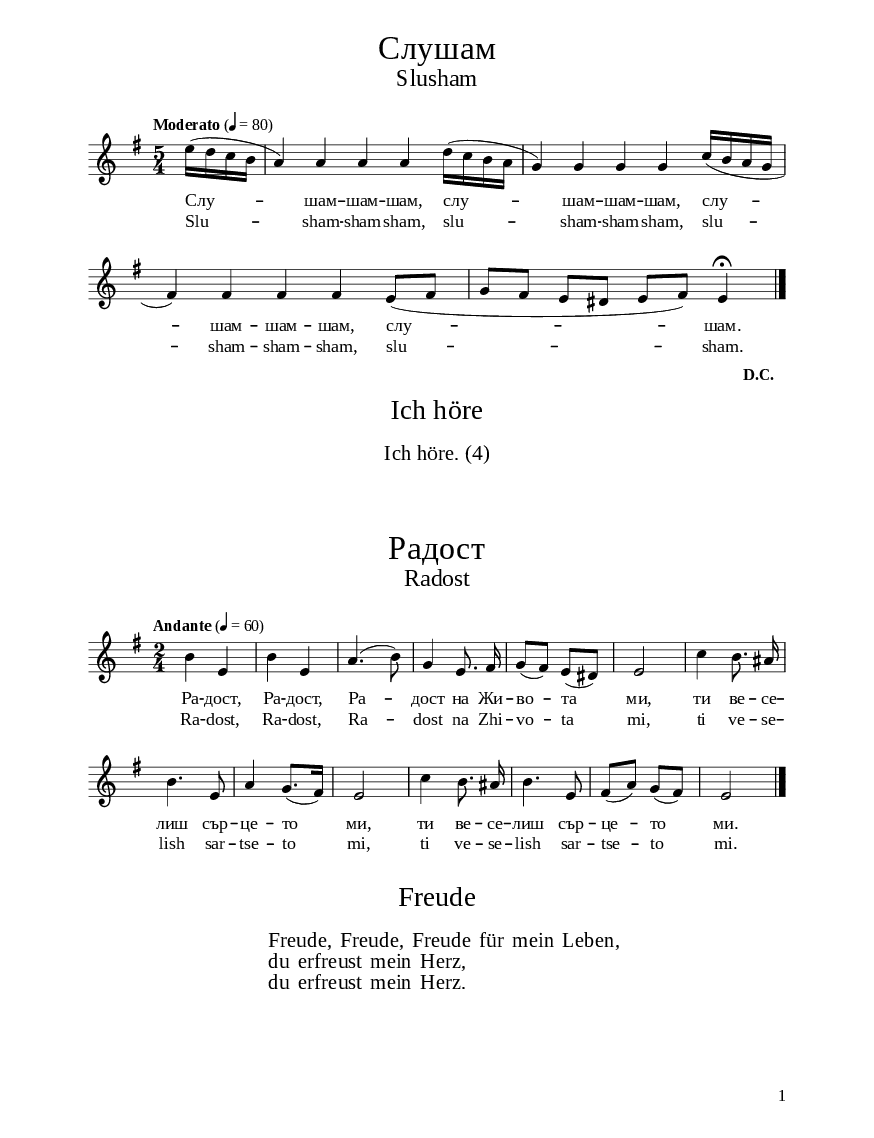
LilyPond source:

 \version "2.24.0"

% include paper part and global functions
\include "include/globals.ily"

\bookpart {
  \label #'ref174_2
  \tocItem \markup "Слушам – Slusham"
  \include "include/bookpart-paper.ily"
  \score {
    \include "include/score-layout.ily"
    \new Voice \absolute {
      \clef treble
      \key g \major
      \time 5/4
      \tempoFunc "Moderato" 4 "80"
      \autoBeamOff
      \partial 4
      e''16 ( [  d''16  c''16  b'16 ] | % 2
      a'4 ) a'4 a'4 a'4  d''16 (
      [  c''16  b'16  a'16 ] | % 3
      g'4 ) g'4 g'4 g'4 c''16 ( [
      b'16 a'16 g'16 ] \break | % 4
      fis'4 ) fis'4 fis'4 fis'4 e'8
      ( [ fis'8 ] | % 5
      g'8 [ fis'8 ] e'8 [ dis'8 ] \stemUp
      e'8 [ fis'8 ])  e'4 ^\fermata  \bar "|."
    }

    \addlyrics {
      Слу --    шам -- шам --
      шам, слу --    шам --
      шам -- шам, слу --
      шам -- шам -- шам, слу --
      шам.}
      \addlyrics {
        Slu --    sham -- sham --
        sham, slu --    sham --
        sham -- sham, slu --
        sham -- sham -- sham, slu --
        sham.}


        \header {
          title = \titleFunc "Слушам" "Slusham"
        }

        \midi{}

      } % score

      \markup \dc-one "D.C."

      % include foreign translation(s) of the song
      \version "2.24.0"

\markup \fill-line { \fontsize #deTitleFontSize "Ich höre" }
\markup \null
\markup \null
\markup \fontsize #deCoupletFontSize {
  \hspace #28
  \override #`(baseline-skip . ,deCoupletBaselineSkip)

  \column {
    
     \line { " Ich höre. (4)" }



  }
}


      \markup \empty-three
  \label #'ref174_2
  \tocItem \markup "Радост – Radost"
      \include "include/bookpart-paper.ily"
      \score {
        \include "include/score-layout.ily"

        \new Voice \absolute {
          \clef treble
          \key g \major
          \time 2/4
          \tempoFunc "Andante" 4 "60"
          \autoBeamOff
          b'4 e'4 | % 2
          b'4 e'4 | % 3
          a'4. ( b'8 ) | % 4
          g'4  e'8. fis'16 | % 5
          g'8 ( [fis'8] ) e'8 ( [dis'8] ) | % 6
          e'2 | % 7
          c''4  b'8. ais'16 \break | % 8
          b'4. e'8 | % 9
          a'4  g'8. [( fis'16 )] |
          e'2 | % 11
          c''4  b'8. ais'16 | % 12
          b'4. e'8 | % 13
          fis'8 ([ a'8 ]) g'8 ( [fis'8] ) | % 14
          e'2 \bar "|."
        }

        \addlyrics {
          Ра -- дост,
          Ра -- дост, Ра -- дост на Жи -- во -- та ми, ти
          ве -- се -- лиш сър -- це -- то ми, ти ве -- се
          -- лиш сър -- це -- то ми.}
          \addlyrics {
            Ra -- dost,
            Ra -- dost, Ra -- dost na Zhi -- vo -- ta mi, ti
            ve -- se -- lish sar -- tse -- to mi, ti ve -- se
            -- lish sar -- tse -- to mi.}

            \header {
              title = \titleFunc "Радост" "Radost"
            }

            \midi{}

          } % score



          % include foreign translation(s) of the song
          \version "2.24.0"

\markup \fill-line { \fontsize #deTitleFontSize "Freude" }
\markup \null
\markup \null
\markup \fontsize #deCoupletFontSize {
  \hspace #16
  \override #`(baseline-skip . ,deCoupletBaselineSkip)

  \column {

    \line { " "Freude, Freude, Freude für mein Leben, }

    \line { " "du erfreust mein Herz, }

    \line { " "du erfreust mein Herz.}
  }
}


        } % bookpart
